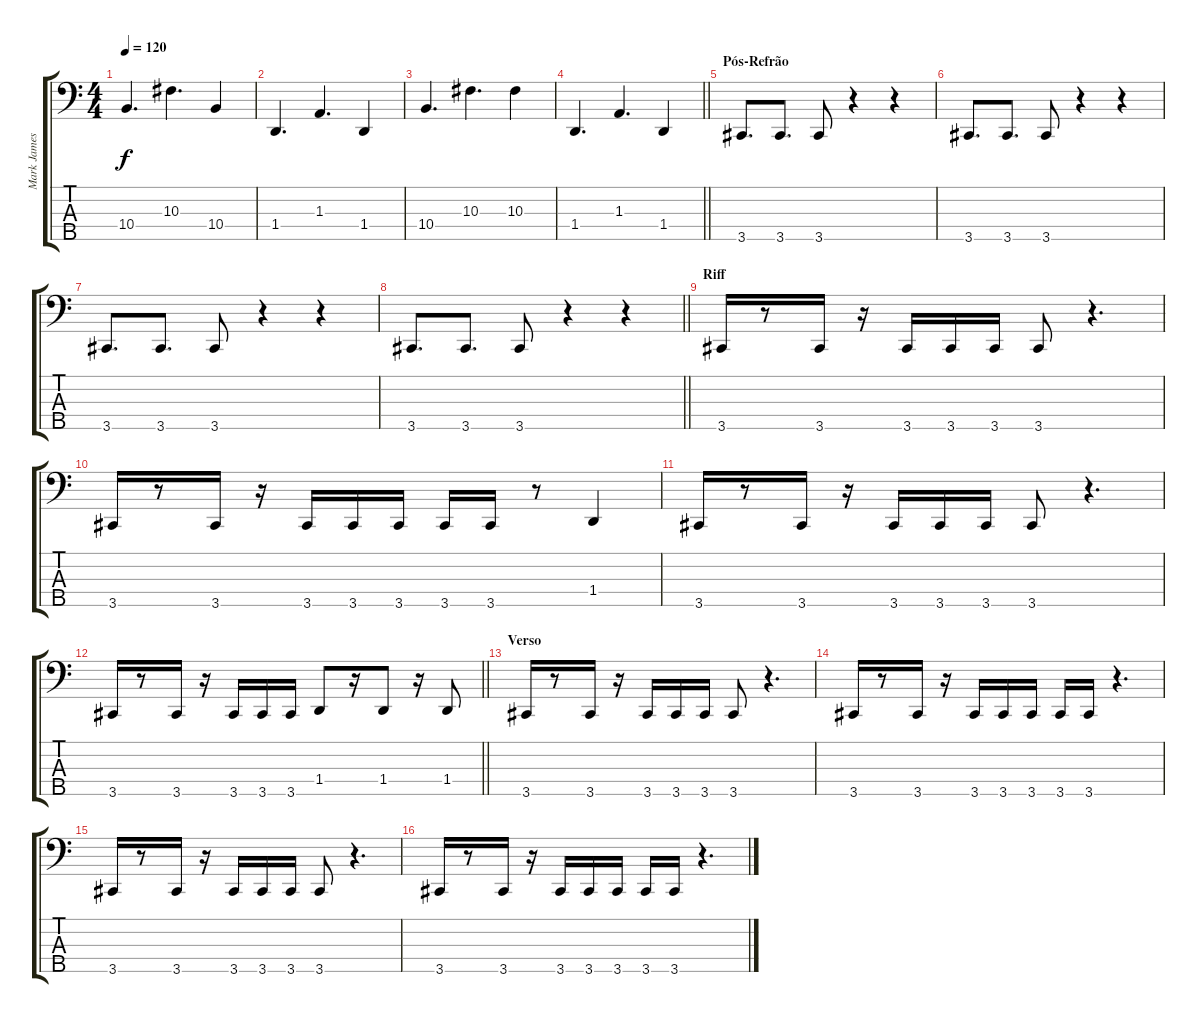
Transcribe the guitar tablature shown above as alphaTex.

\track ("Mark James" "Mark James") {instrument electricbassfinger}
\staff {score tabs}
\tuning (Gb2 Db2 Ab1 Db1 Bb0) {hide}
\ts (4 4)
\tempo 120
\clef f4
\ks c
10.4.4{d dy f} 10.3.4{d} 10.4.4 |
1.4.4{d} 1.3.4{d} 1.4.4 |
10.4.4{d} 10.3.4{d} 10.3.4 |
\barLineRight lightlight
1.4.4{d} 1.3.4{d} 1.4.4 |
\section ("" "Pós-Refrão")
3.5.8{d} 3.5.8{d} 3.5.8 r.4 r.4 |
3.5.8{d} 3.5.8{d} 3.5.8 r.4 r.4 |
3.5.8{d} 3.5.8{d} 3.5.8 r.4 r.4 |
\barLineRight lightlight
3.5.8{d} 3.5.8{d} 3.5.8 r.4 r.4 |
\section ("" "Riff")
3.5.16 r.8 3.5.16 r.16 3.5.16 3.5.16 3.5.16 3.5.8 r.4{d} |
3.5.16 r.8 3.5.16 r.16 3.5.16 3.5.16 3.5.16 3.5.16 3.5.16 r.8 1.4.4 |
3.5.16 r.8 3.5.16 r.16 3.5.16 3.5.16 3.5.16 3.5.8 r.4{d} |
\barLineRight lightlight
3.5.16 r.8 3.5.16 r.16 3.5.16 3.5.16 3.5.16 1.4.8 r.16 1.4.8 r.16 1.4.8 |
\section ("" "Verso")
3.5.16 r.8 3.5.16 r.16 3.5.16 3.5.16 3.5.16 3.5.8 r.4{d} |
3.5.16 r.8 3.5.16 r.16 3.5.16 3.5.16 3.5.16 3.5.16 3.5.16 r.4{d} |
3.5.16 r.8 3.5.16 r.16 3.5.16 3.5.16 3.5.16 3.5.8 r.4{d} |
3.5.16 r.8 3.5.16 r.16 3.5.16 3.5.16 3.5.16 3.5.16 3.5.16 r.4{d}
